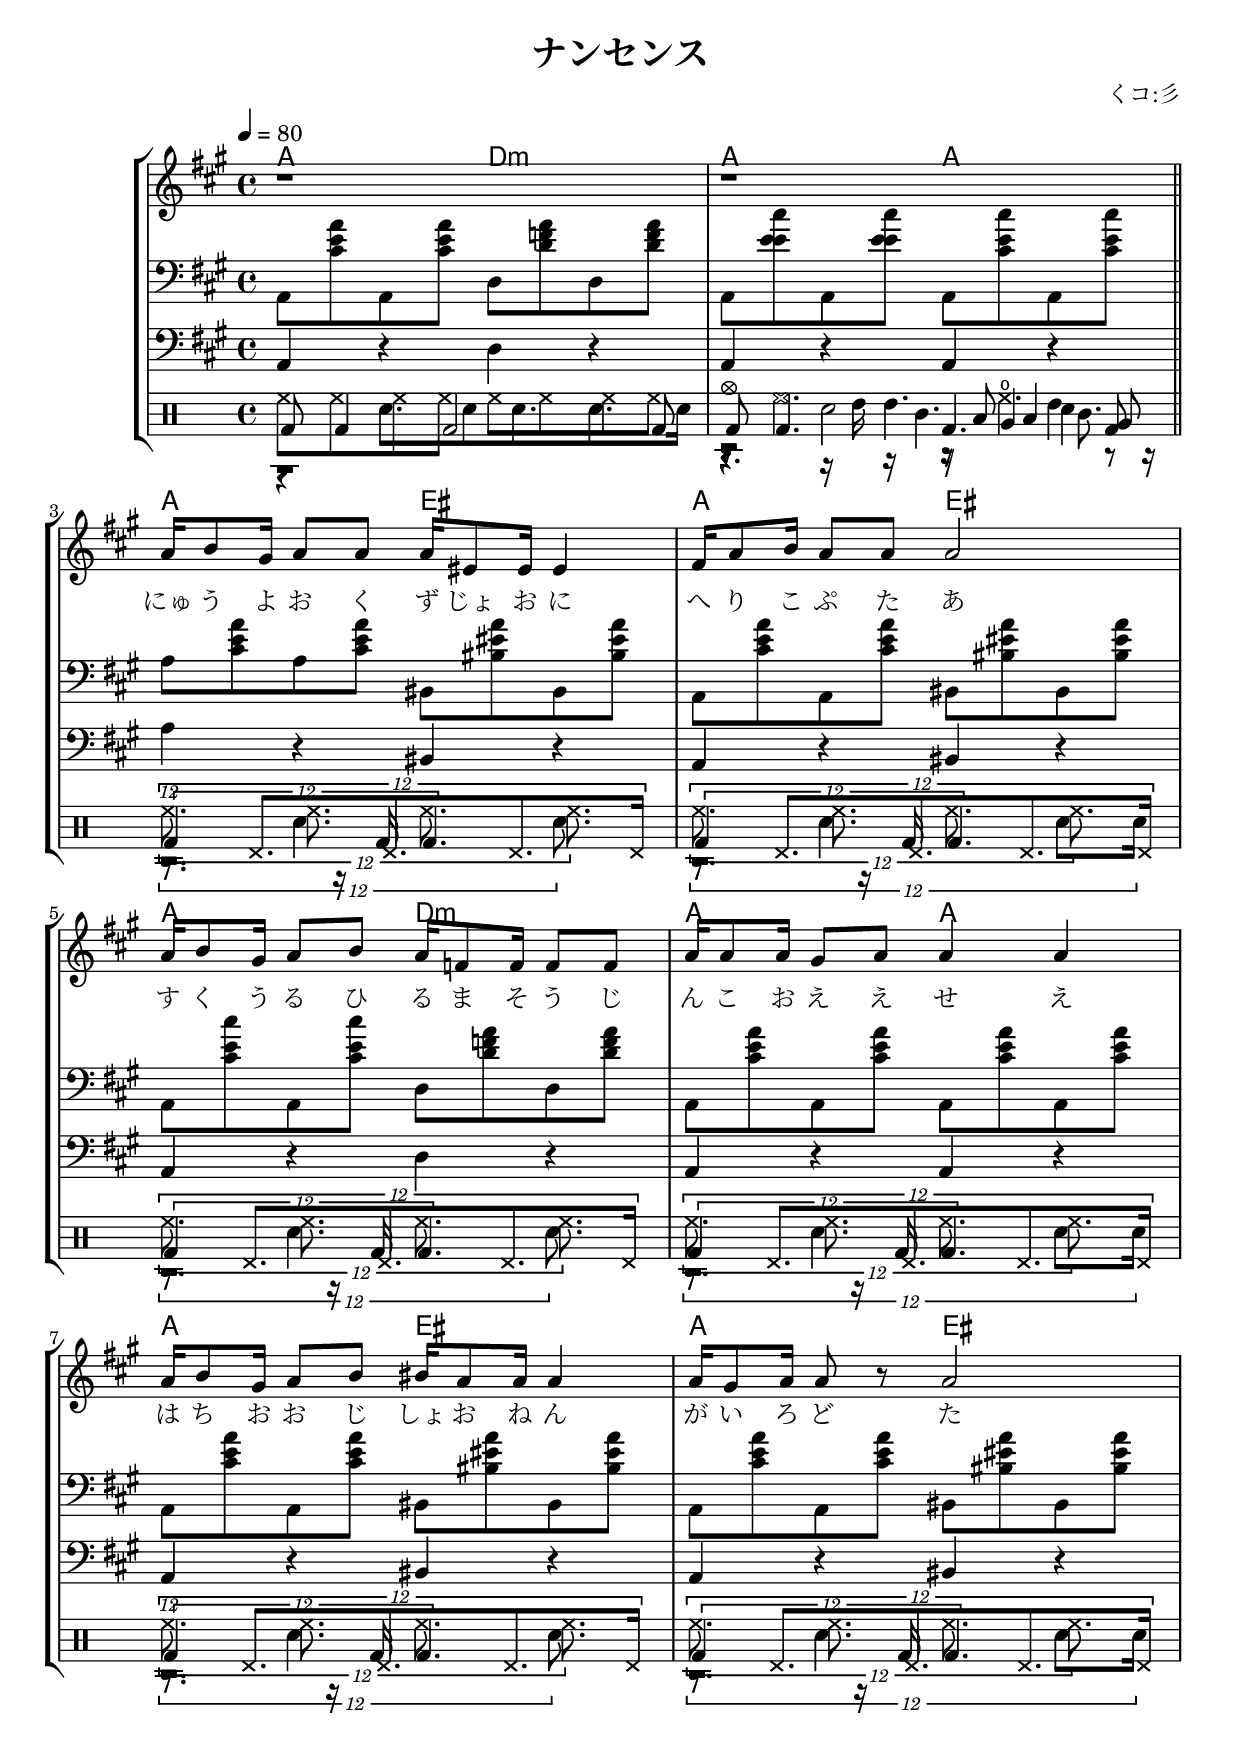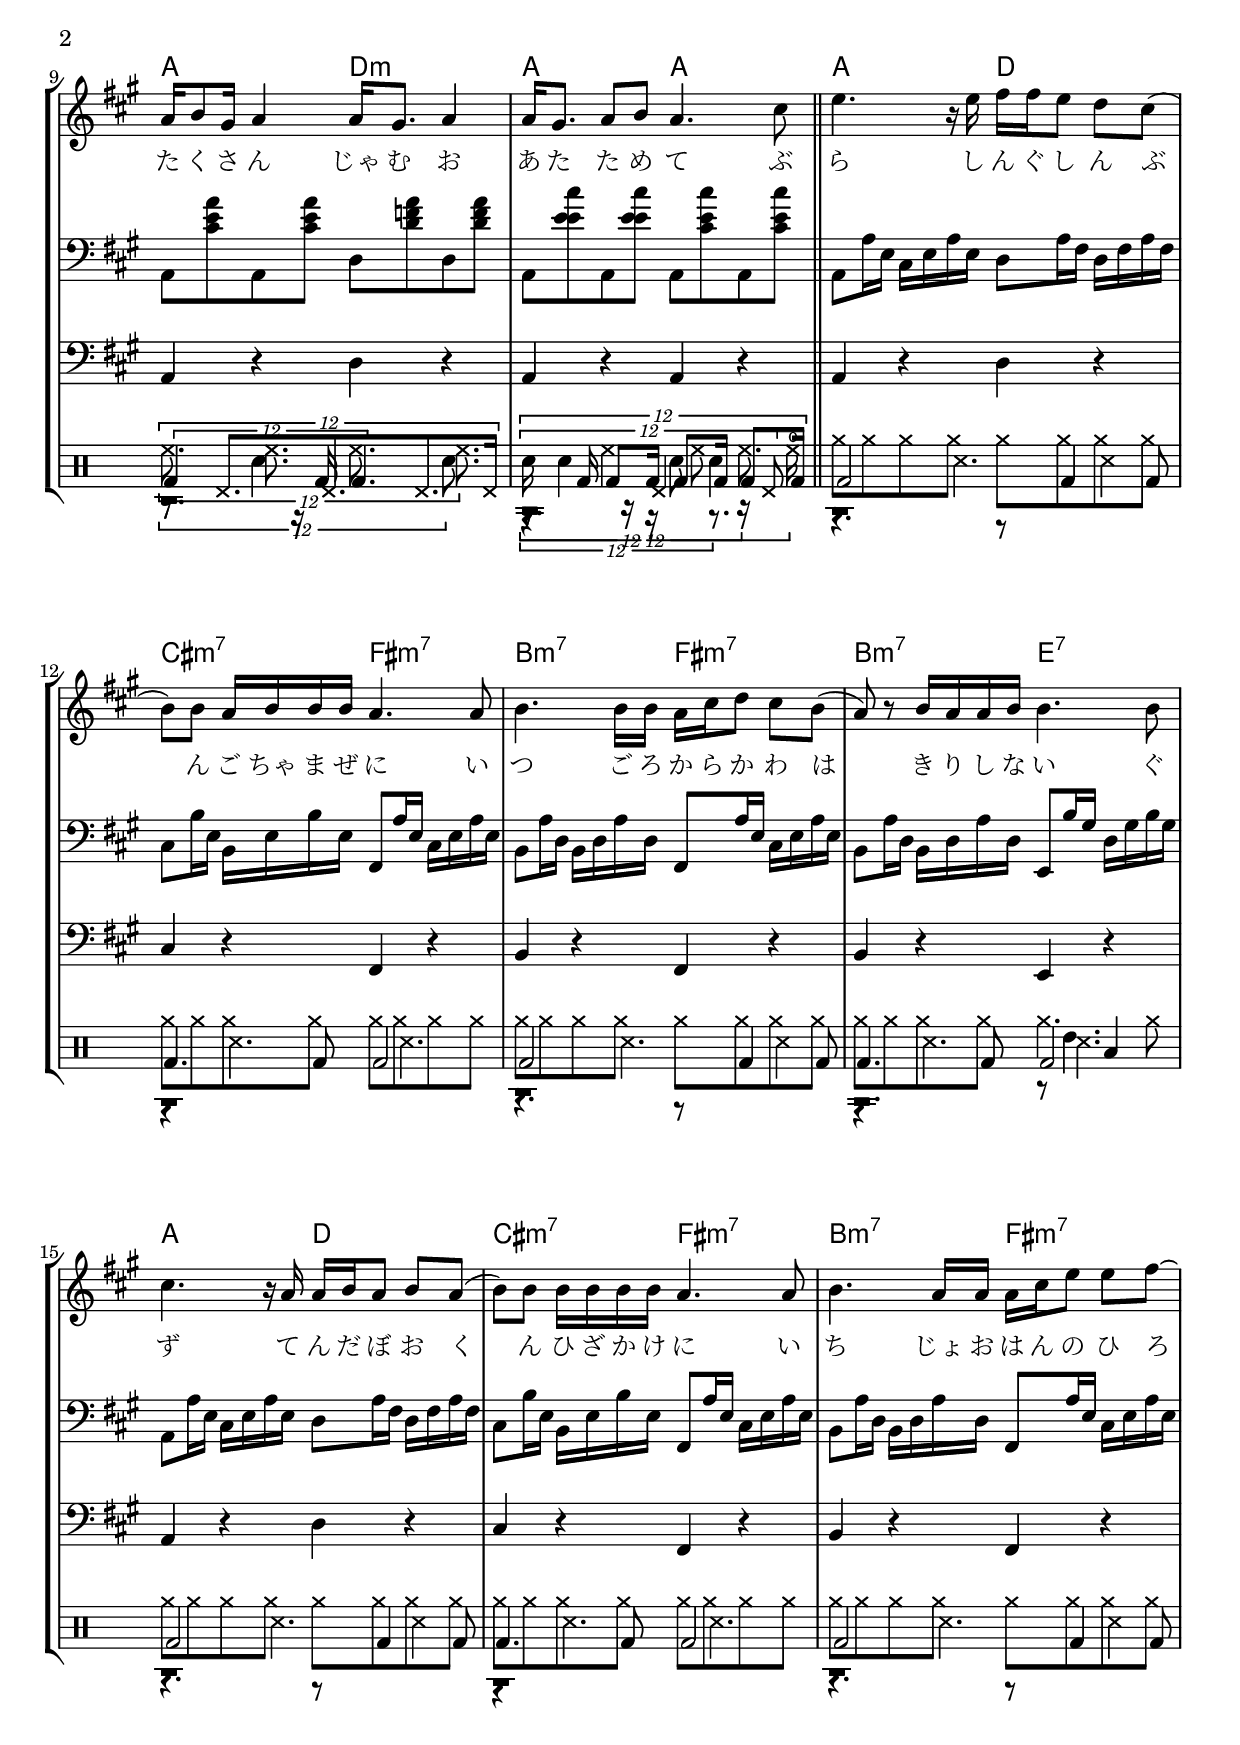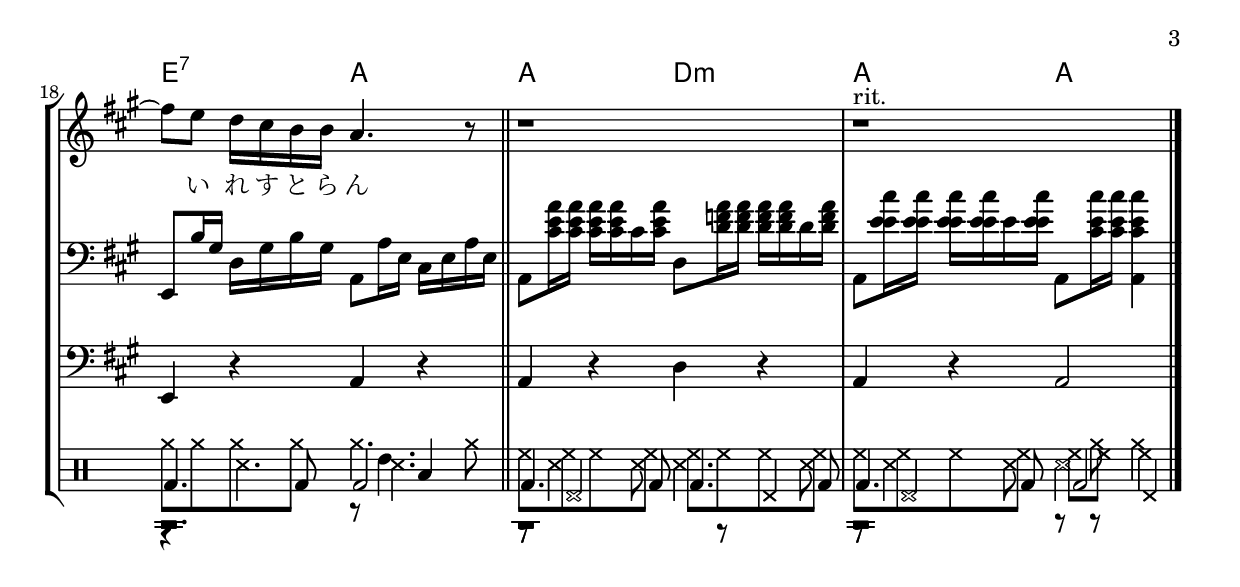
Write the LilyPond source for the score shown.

\version "2.12.1"

\header {
	title = \markup {ナンセンス}
	composer = \markup \center-column {くコ:彡}
}

harmony = \chordmode {
	a2 d:m a a 

	a eis a eis a d:m a a a eis a eis a d:m a a 

	a d cis:min7 fis:min7 b:min7 fis:min7 b:min7 e:7 a d cis:min7 fis:min7 b:min7 fis:min7 e:7 a 

	a d:m a a 
}

melody = {
	\key a \major
	\tempo 4 = 80
	r1 | r1   
	\set Staff.midiInstrument = #"fss0.32"
	 a'16  b'8  gis'16  a'8  a'8  a'16  eis'8  eis'16  eis'4 
	fis'16  a'8  b'16  a'8  a'8  a'2 
	a'16  b'8  gis'16  a'8  b'8  a'16  f'8  f'16  f'8  f'8 
	a'16  a'8  a'16  gis'8  a'8  a'4  a'4 
	a'16  b'8  gis'16  a'8  b'8  bis'16  a'8  a'16  a'4 
	a'16  gis'8  a'16  a'8  r8  a'2 
	a'16  b'8  gis'16  a'4  a'16  gis'8.  a'4 
	a'16  gis'8.  a'8  b'8  a'4.  	\set Staff.midiInstrument = #"fss0.32"
	cis''8 
	e''4.  r16  e''16  fis''16  fis''16  e''8  d''8  cis''8 
	(b'8)  b'8  a'16  b'16  b'16  b'16  a'4.  a'8 
	b'4.  b'16  b'16  a'16  cis''16  d''8  cis''8  b'8 
	(a'8)  r8  b'16  a'16  a'16  b'16  b'4.  b'8 
	cis''4.  r16  a'16  a'16  b'16  a'8  b'8  a'8 
	(b'8)  b'8  b'16  b'16  b'16  b'16  a'4.  a'8 
	b'4.  a'16  a'16  a'16  cis''16  e''8  e''8  fis''8~ 
	fis''8  e''8  d''16  cis''16  b'16  b'16  a'4.  	r8 	r1 | r1^"rit." \bar "|."
}

words = \lyricmode {
	
	にゅ  う  よ  お  く  ず  じょ  お  に  へ  り  こ  ぷ  た  あ  す  く  う  る  ひ  る  ま  そ  う  じ  ん  こ  お  え  え  せ  え  は  ち  お  お  じ  しょ  お  ね  ん  が  い  ろ  ど  た  た  く  さ  ん  じゃ  む  お  あ  た  た  め  て  
	ぶ  ら  し  ん  ぐ  し  ん  ぶ  ん  ご  ちゃ  ま  ぜ  に  い  つ  ご  ろ  か  ら  か  わ  は  き  り  し  な  い  ぐ  ず  て  ん  だ  ぼ  お  く  ん  ひ  ざ  か  け  に  い  ち  じょ  お  は  ん  の  ひ  ろ  い  れ  す  と  ら  ん  
	
}

tempochange = {
	\tempo 4 = 80
	r1 | r1 \bar "||"
	\tempo 4 = 80
	r1 | r1 | r1 | r1 | r1 | r1 | r1 | r1 \bar "||"
	\tempo 4 = 80
	r1 | r1 | r1 | r1 | r1 | r1 | r1 | r1 \bar "||"
	\tempo 4 = 80
	r1 | \tempo 4 = 60 r2 \tempo 4 = 53 r2 \bar "|."
}

mainacc = {
	\clef bass
	\set Staff.midiInstrument = #"Acoustic grand"
	\key a \major
	\tempo 4 = 80
	a,8 <cis' e' a'> a, <cis' e' a'>
	d8 <d' f' a'> d <d' f' a'>
	a,8 <e' e' cis''> a, <e' e' cis''>
	a,8 <cis' e' cis''> a, <cis' e' cis''>
	\bar "||"

	\set Staff.midiInstrument = #"Acoustic grand"
	a8 <cis' e' a'> a <cis' e' a'>
	bis,8 <bis eis' a'> bis, <bis eis' a'>
	a,8 <cis' e' a'> a, <cis' e' a'>
	bis,8 <bis eis' a'> bis, <bis eis' a'>
	a,8 <cis' e' cis''> a, <cis' e' cis''>
	d8 <d' f' a'> d <d' f' a'>
	a,8 <cis' e' a'> a, <cis' e' a'>
	a,8 <cis' e' a'> a, <cis' e' a'>
	a,8 <cis' e' a'> a, <cis' e' a'>
	bis,8 <bis eis' a'> bis, <bis eis' a'>
	a,8 <cis' e' a'> a, <cis' e' a'>
	bis,8 <bis eis' a'> bis, <bis eis' a'>
	a,8 <cis' e' a'> a, <cis' e' a'>
	d8 <d' f' a'> d <d' f' a'>
	a,8 <e' e' cis''> a, <e' e' cis''>
	a,8 <cis' e' cis''> a, <cis' e' cis''>
	\bar "||"

	\set Staff.midiInstrument = #"Acoustic grand"
	a,8 a16 e16   cis16 e16 a16 e16
	d8 a16 fis16   d16 fis16 a16 fis16
	cis8 b16 e16   b,16 e16 b16 e16
	fis,8 a16 e16   cis16 e16 a16 e16
	b,8 a16 d16   b,16 d16 a16 d16
	fis,8 a16 e16   cis16 e16 a16 e16
	b,8 a16 d16   b,16 d16 a16 d16
	e,8 b16 gis16   d16 gis16 b16 gis16
	a,8 a16 e16   cis16 e16 a16 e16
	d8 a16 fis16   d16 fis16 a16 fis16
	cis8 b16 e16   b,16 e16 b16 e16
	fis,8 a16 e16   cis16 e16 a16 e16
	b,8 a16 d16   b,16 d16 a16 d16
	fis,8 a16 e16   cis16 e16 a16 e16
	e,8 b16 gis16   d16 gis16 b16 gis16
	a,8 a16 e16   cis16 e16 a16 e16
	\bar "||"

	\set Staff.midiInstrument = #"Acoustic grand"
	a,8 <cis' e' a'>16 <cis' e' a'>16   <cis' e' a'>16 <cis' e' a'>16   cis'16 <cis' e' a'>16
	d8 <d' f' a'>16 <d' f' a'>16   <d' f' a'>16 <d' f' a'>16   d'16 <d' f' a'>16
	a,8 <e' e' cis''>16 <e' e' cis''>16   <e' e' cis''>16 <e' e' cis''>16   e'16 <e' e' cis''>16
	a,8 <cis' e' cis''>16 <cis' e' cis''>16 <a, cis' e' cis''>4
	\bar "|."
}

subacc = {
	\clef bass
	\set Staff.midiInstrument = #"Pizzicato Strings"
	\key a \major
	\tempo 4 = 80
	a,4 r4
	d4 r4
	a,4 r4
	a,4 r4
	\bar "||"

	\set Staff.midiInstrument = #"Pizzicato Strings"
	a4 r4
	bis,4 r4
	a,4 r4
	bis,4 r4
	a,4 r4
	d4 r4
	a,4 r4
	a,4 r4
	a,4 r4
	bis,4 r4
	a,4 r4
	bis,4 r4
	a,4 r4
	d4 r4
	a,4 r4
	a,4 r4
	\bar "||"

	\set Staff.midiInstrument = #"Pizzicato Strings"
	a,4 r4
	d4 r4
	cis4 r4
	fis,4 r4
	b,4 r4
	fis,4 r4
	b,4 r4
	e,4 r4
	a,4 r4
	d4 r4
	cis4 r4
	fis,4 r4
	b,4 r4
	fis,4 r4
	e,4 r4
	a,4 r4
	\bar "||"

	\set Staff.midiInstrument = #"Pizzicato Strings"
	a,4 r4
	d4 r4
	a,4 r4
	a,2
	\bar "|."
}

percA = {
	\drummode {
	hh8 hh8 hh8 hh8 hh8 hh8 hh8 hh8  |r8 hh2. r8  \bar "||"
	\times 16/12{ hh8. hh8. hh8. hh8. } |\times 16/12{ hh8. hh8. hh8. hh8. } |\times 16/12{ hh8. hh8. hh8. hh8. } |\times 16/12{ hh8. hh8. hh8. hh8. } |\times 16/12{ hh8. hh8. hh8. hh8. } |\times 16/12{ hh8. hh8. hh8. hh8. } |\times 16/12{ hh8. hh8. hh8. hh8. } |\times 16/12{ r8. hh4 hh8 hh8. } \bar "||"
	bd2 r8 bd4 bd8  |bd4. bd8 bd2  |bd2 r8 bd4 bd8  |bd4. bd8 bd2  |bd2 r8 bd4 bd8  |bd4. bd8 bd2  |bd2 r8 bd4 bd8  |bd4. bd8 bd2  \bar "||"
	hh8 hh8 hh8 hh8 hh8 hh8 hh8 hh8  |hh8 hh8 hh8 hh8 hh8 hh8 hh4  \bar "|."
	}
}

percB = {
	\drummode {
	r4 sn8. sn8 sn8. sn8. sn16  |r4 sn2 sn4  \bar "||"
	\times 16/12{ r8. sn4. sn8. } |\times 16/12{ r8. sn4. sn8 sn16 } |\times 16/12{ r8. sn4. sn8. } |\times 16/12{ r8. sn4. sn8 sn16 } |\times 16/12{ r8. sn4. sn8. } |\times 16/12{ r8. sn4. sn8 sn16 } |\times 16/12{ r8. sn4. sn8. } |\times 16/12{ sn16 sn4 r16 sn8 sn4 } \bar "||"
	r4. ss4. ss4  |r4 ss4. ss4.  |r4. ss4. ss4  |r4 ss4. ss4.  |r4. ss4. ss4  |r4 ss4. ss4.  |r4. ss4. ss4  |r4 ss4. ss4.  \bar "||"
	bd4. bd8 bd4. bd8  |bd4. bd8 bd2  \bar "|."
	}
}

percC = {
	\drummode {
	bd8 bd4 bd2 bd8  |bd8 bd4. bd4. bd8  \bar "||"
	\times 16/12{ bd4 r16 bd16 bd4. } |\times 16/12{ bd4 r16 bd16 bd4. } |\times 16/12{ bd4 r16 bd16 bd4. } |\times 16/12{ bd4 r16 bd16 bd4. } |\times 16/12{ bd4 r16 bd16 bd4. } |\times 16/12{ bd4 r16 bd16 bd4. } |\times 16/12{ bd4 r16 bd16 bd4. } |\times 16/12{ r8 bd16 bd8 bd16 bd8 bd16 bd8 bd16 } \bar "||"
	cymr8 cymr8 cymr8 cymr8 cymr8 cymr8 cymr8 cymr8  |cymr8 cymr8 cymr8 cymr8 cymr8 cymr8 cymr8 cymr8  |cymr8 cymr8 cymr8 cymr8 cymr8 cymr8 cymr8 cymr8  |cymr8 cymr8 cymr8 cymr8 cymr4. cymr8  |cymr8 cymr8 cymr8 cymr8 cymr8 cymr8 cymr8 cymr8  |cymr8 cymr8 cymr8 cymr8 cymr8 cymr8 cymr8 cymr8  |cymr8 cymr8 cymr8 cymr8 cymr8 cymr8 cymr8 cymr8  |cymr8 cymr8 cymr8 cymr8 cymr4. cymr8  \bar "||"
	r8 ss4 ss8 ss4. ss8  |r8 ss4 ss8 ss2  \bar "|."
	}
}

percD = {
	\drummode {
	r1  |r2 r8 hho4.  \bar "||"
	\times 16/12{ r8 hhp8. hhp8. hhp8. hhp16 } |\times 16/12{ r8 hhp8. hhp8. hhp8. hhp16 } |\times 16/12{ r8 hhp8. hhp8. hhp8. hhp16 } |\times 16/12{ r8 hhp8. hhp8. hhp8. hhp16 } |\times 16/12{ r8 hhp8. hhp8. hhp8. hhp16 } |\times 16/12{ r8 hhp8. hhp8. hhp8. hhp16 } |\times 16/12{ r8 hhp8. hhp8. hhp8. hhp16 } |\times 16/12{ r4 r16 hhp4 r16 hhp8 } \bar "||"
	r1 |r1 |r1 |r2. toml4  |r1 |r1 |r1 |r2. toml4  \bar "||"
	r8 hhp2 r8 hhp4  |r8 hhp2 r8 hhp4  \bar "|."
	}
}

percE = {
	\drummode {
	r1 |cymc1  \bar "||"
	\times 16/12{ r2. } |r1 |r1 |r1 |\times 16/12{ r2. } |r1 |r1 |\times 16/12{ r2 r8. hho16 } \bar "||"
	r1 |r1 |r1 |r2 r8 tommh4.  |r1 |r1 |r1 |r2 r8 tommh4.  \bar "||"
	r1  |r2 r8 cymr8 cymr4  \bar "|."
	}
}

percF = {
	\drummode {
	r1 |r4 r16 tommh16 tommh4. tommh4  \bar "||"
	r1 | r1 | r1 | r1 | r1 | r1 | r1 | r1 \bar "||"
	r1 | r1 | r1 | r1 | r1 | r1 | r1 | r1 \bar "||"
	r1 | r1 \bar "|."
	}
}

percG = {
	\drummode {
	r1 |r4. r16 tomml4. tomml8.  \bar "||"
	r1 | r1 | r1 | r1 | r1 | r1 | r1 | r1 \bar "||"
	r1 | r1 | r1 | r1 | r1 | r1 | r1 | r1 \bar "||"
	r1 | r1 \bar "|."
	}
}

percH = {
	\drummode {
	r1 |r2 r16 toml8 toml4 r16  \bar "||"
	r1 | r1 | r1 | r1 | r1 | r1 | r1 | r1 \bar "||"
	r1 | r1 | r1 | r1 | r1 | r1 | r1 | r1 \bar "||"
	r1 | r1 \bar "|."
	}
}

percI = {
	\drummode {
	r1 |r2 r8 tomfh4 tomfh8  \bar "||"
	r1 | r1 | r1 | r1 | r1 | r1 | r1 | r1 \bar "||"
	r1 | r1 | r1 | r1 | r1 | r1 | r1 | r1 \bar "||"
	r1 | r1 \bar "|."
	}
}

\score {
	<<
		\new StaffGroup <<
			\new ChordNames {\harmony}
			\new Voice = "melody" {\melody}
			\new Lyrics \lyricsto "melody" \words
			\new Staff = "mainacc" {\mainacc}
			\new Staff = "subacc" {\subacc}
			\new DrumStaff <<
				\new DrumVoice {\percA}
				\new DrumVoice {\percB}
				\new DrumVoice {\percC}
				\new DrumVoice {\percD}
				\new DrumVoice {\percE}
				\new DrumVoice {\percF}
				\new DrumVoice {\percG}
				\new DrumVoice {\percH}
				\new DrumVoice {\percI}
			>>
		>>
	>>
	\layout { }
}
